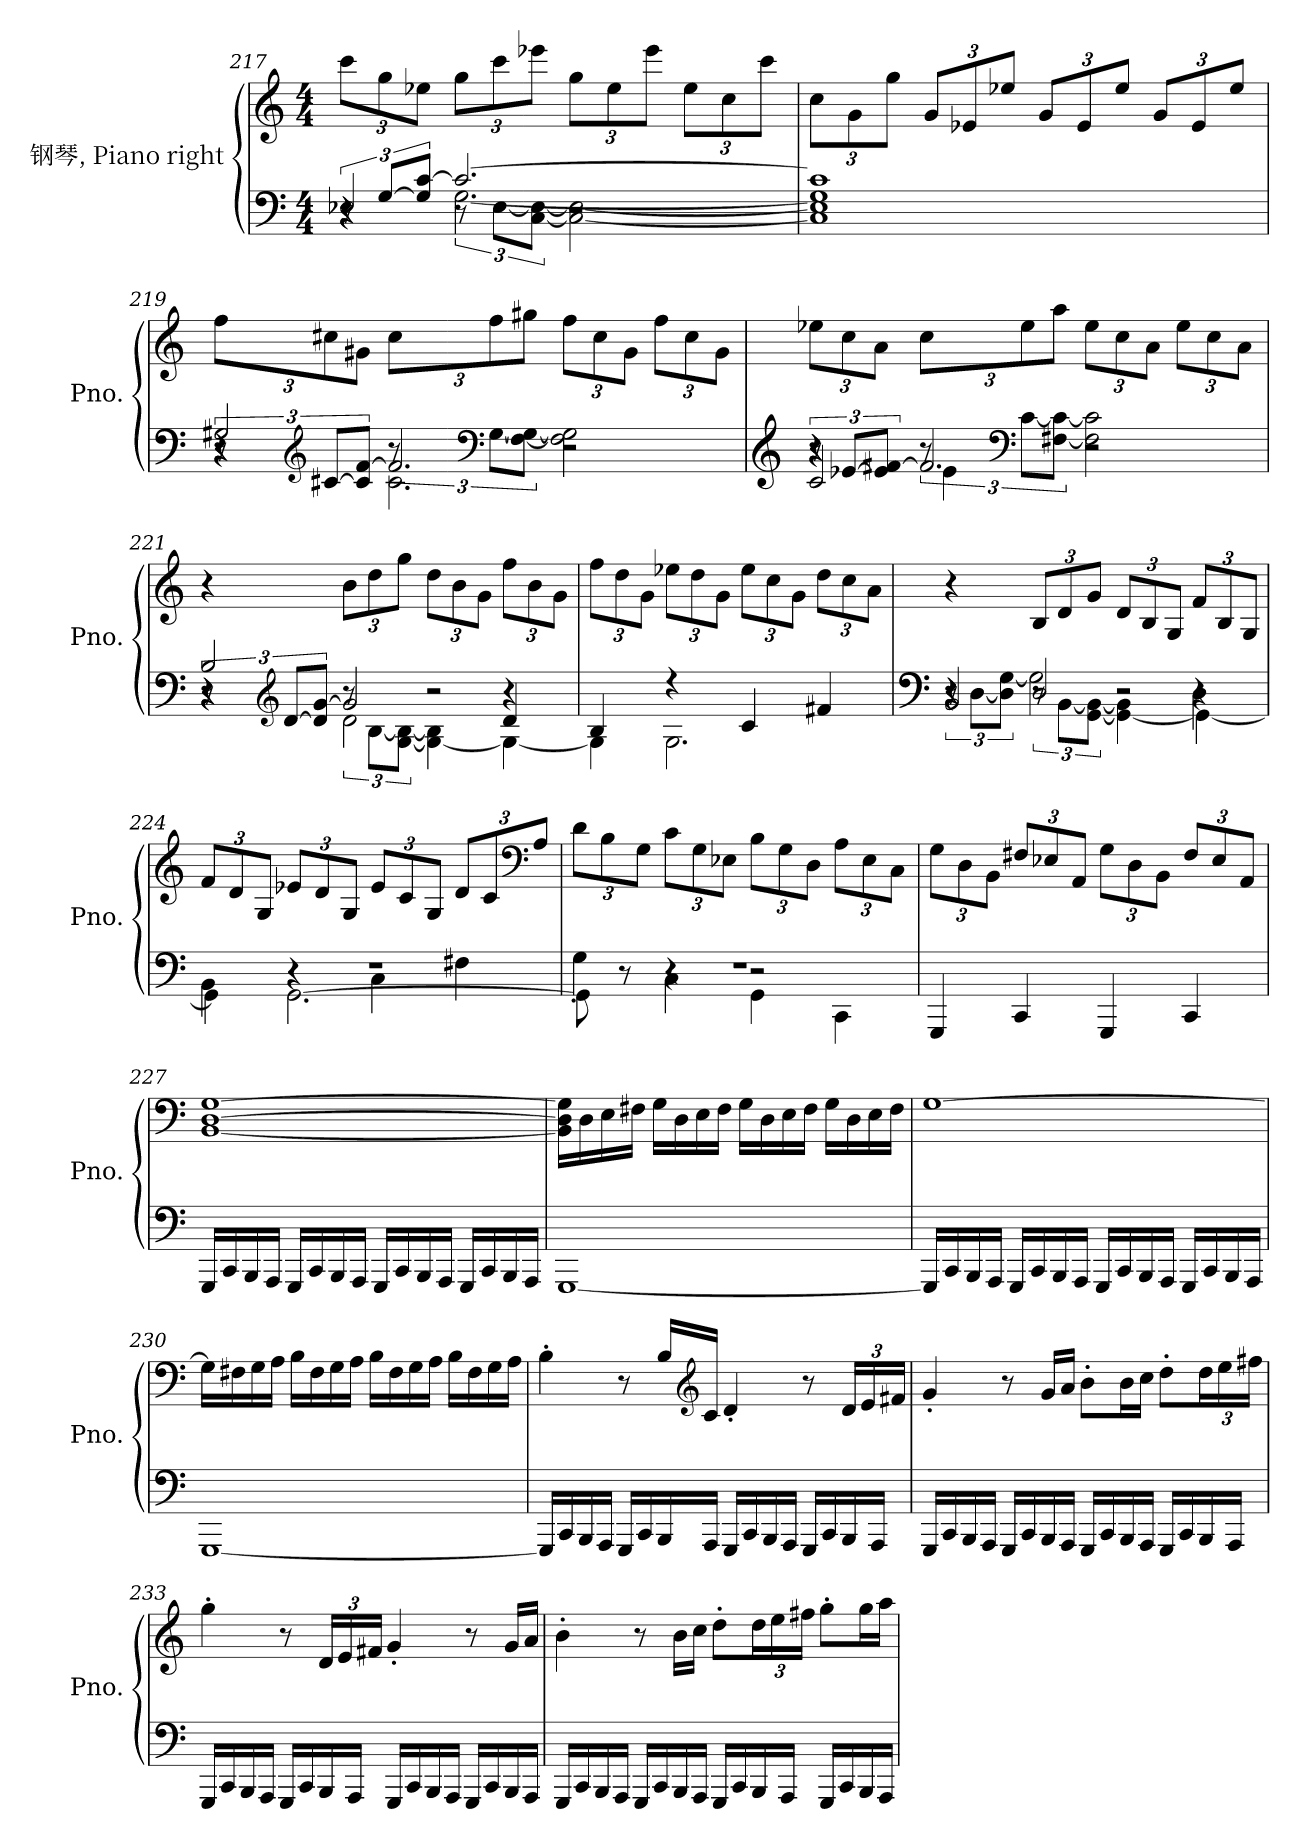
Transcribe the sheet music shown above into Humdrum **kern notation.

**kern	**kern
*part1	*part1
*staff2	*staff1
*I"钢琴, Piano right	*
*I'Pno.	*
*clefF4	*clefG2
*k[]	*k[]
*M4/4	*M4/4
*MM151	*MM151
=217	=217
*^	*
*	*^	*
*	*	*^	*
*	*	*	*	*Xbrackettup
12r	4r	2E-X/	4r	12ccc\L
[12G/L	.	.	.	12gg\
12G/] [12c/J	.	.	.	12ee-X\J
2.c/_	[2.G\	.	12r	12gg\L
.	.	.	[12E-\L	12ccc\
.	.	.	[12C\ 12E-\_J	12eee-X\J
.	.	2r	2C\_ 2E-\_	12gg\L
.	.	.	.	12ee-\
.	.	.	.	12eee-\J
.	.	.	.	12ee-\L
.	.	.	.	12cc\
.	.	.	.	12ccc\J
*	*	*v	*v	*
=218	=218	=218	=218
1c]	1G]	1C] 1E-]	12cc\L
.	.	.	12g\
.	.	.	12gg\J
.	.	.	12g/L
.	.	.	12e-X/
.	.	.	12ee-X/J
.	.	.	12g/L
.	.	.	12e-/
.	.	.	12ee-/J
.	.	.	12g/L
.	.	.	12e-/
*	*	*	*MM137
.	.	.	12ee-/J
*v	*v	*v	*
!!LO:PB:g=z
=219	=219
*	*MM151
*^	*
*	*^	*
*	*	*^	*
12r	4r	2G#X/	4r	12ff\L
*clefG2	*	*	*	*
[12c#X/L	.	.	.	12cc#X\
12c#/] [12f/J	.	.	.	12g#X\J
2.f/]	2.c#\	.	12r	12cc#\L
*clefF4	*	*	*	*
.	.	.	[12G#\L	12ff\
.	.	.	[12F\ 12G#\_J	12gg#X\J
.	.	2r	2F\] 2G#\]	12ff\L
.	.	.	.	12cc#\
.	.	.	.	12g#\J
.	.	.	.	12ff\L
.	.	.	.	12cc#\
.	.	.	.	12g#\J
=220	=220	=220	=220	=220
*clefG2	*	*	*	*
12r	4r	2c/	4r	12ee-X\L
[12e-X/L	.	.	.	12cc\
12e-/] [12f#X/J	.	.	.	12a\J
2.f#/]	4e-\	.	12r	12cc\L
*clefF4	*	*	*	*
.	.	.	[12c\L	12ee-\
.	.	.	[12F#X\ 12c\_J	12aa\J
.	2r	2r	2F#\] 2c\]	12ee-\L
.	.	.	.	12cc\
.	.	.	.	12a\J
.	.	.	.	12ee-\L
.	.	.	.	12cc\
.	.	.	.	12a\J
!!LO:LB:g=z
=221	=221	=221	=221	=221
12r	4r	2B/	4r	4r
*clefG2	*	*	*	*
[12d/L	.	.	.	.
12d/] [12g/J	.	.	.	.
2g/]	2d\	.	12r	12b\L
.	.	.	[12B\L	12dd\
.	.	.	[12G\ 12B\_J	12gg\J
*	*	*	*	*MM151
.	.	2r	4G\_ 4B\]	12dd\L
.	.	.	.	12b\
*	*	*	*	*MM126
.	.	.	.	12g\J
*	*	*	*	*MM151
4d/	4r	.	4G\_	12ff\L
.	.	.	.	12b\
*	*	*	*	*MM140
.	.	.	.	12g\J
*v	*v	*v	*v	*
=222	=222
*	*MM151
*^	*
4B/	4G\]	12ff\L
.	.	12dd\
*	*	*MM142
.	.	12g\J
*	*	*MM151
4r	2.G\	12ee-X\L
.	.	12dd\
*	*	*MM142
.	.	12g\J
*	*	*MM151
4c/	.	12ee-\L
.	.	12cc\
*	*	*MM143
.	.	12g\J
*	*	*MM151
4f#X/	.	12dd\L
.	.	12cc\
*	*	*MM121
.	.	12a\J
*v	*v	*
=223	=223
*clefF4	*
*	*MM151
*^	*
*	*^	*
*	*	*^	*
4r	12r	2BB/	4r	4r
.	[12D\L	.	.	.
.	12D\] [12G\J	.	.	.
2D/	2G\]	.	12r	12B/L
.	.	.	[12BB\L	12d/
.	.	.	[12GG\ 12BB\_J	12g/J
*	*	*	*	*MM151
.	.	2r	4GG\_ 4BB\]	12d/L
.	.	.	.	12B/
*	*	*	*	*MM126
.	.	.	.	12G/J
*	*	*	*	*MM151
4r	4D\	.	4GG\_	12f/L
.	.	.	.	12B/
*	*	*	*	*MM140
.	.	.	.	12G/J
*v	*v	*v	*v	*
!!LO:LB:g=z
=224	=224
*	*MM151
*^	*
*	*^	*
1r	4BB\	4GG\]	12f/L
.	.	.	12d/
*	*	*	*MM142
.	.	.	12G/J
*	*	*	*MM151
.	4r	[2.GG\	12e-X/L
.	.	.	12d/
*	*	*	*MM142
.	.	.	12G/J
*	*	*	*MM151
.	4C\	.	12e-/L
.	.	.	12c/
*	*	*	*MM143
.	.	.	12G/J
*	*	*	*MM151
.	4F#X\	.	12d/L
.	.	.	12c/
*	*	*	*clefF4
*	*	*	*MM144
.	.	.	12A/J
=225	=225	=225	=225
*	*	*	*MM151
1r	4G'\	8GG\]	12d\L
.	.	.	12B\
.	.	8r	.
*	*	*	*MM142
.	.	.	12G\J
*	*	*	*MM150
.	4C\	4r	12c\L
.	.	.	12G\
*	*	*	*MM140
.	.	.	12E-X\J
*	*	*	*MM149
.	4GG\	2r	12B\L
.	.	.	12G\
*	*	*	*MM140
.	.	.	12D\J
*	*	*	*MM148
.	4CC\	.	12A\L
.	.	.	12E-\
*	*	*	*MM139
.	.	.	12C\J
*v	*v	*v	*
=226	=226
*	*MM147
4GGG/	12G\L
.	12D\
*	*MM138
.	12BB\J
*	*MM145
4CC/	12F#X/L
.	12E-X/
*	*MM138
.	12AA/J
*	*MM145
4GGG/	12G\L
.	12D\
*	*MM138
.	12BB\J
*	*MM143
4CC/	12F#/L
.	12E-/
*	*MM136
.	12AA/J
!!LO:LB:g=z
=227	=227
*	*MM150
16GGG/LL	[1BB [1D [1G
16CC/	.
16BBB/	.
16AAA/JJ	.
16GGG/LL	.
16CC/	.
16BBB/	.
16AAA/JJ	.
16GGG/LL	.
16CC/	.
16BBB/	.
16AAA/JJ	.
16GGG/LL	.
16CC/	.
16BBB/	.
16AAA/JJ	.
=228	=228
*	*MM140
[1GGG	16BB\] 16D\] 16G\]LL
*	*MM150
.	16D\
.	16E\
.	16F#X\JJ
.	16G\LL
.	16D\
.	16E\
.	16F#\JJ
.	16G\LL
.	16D\
.	16E\
.	16F#\JJ
.	16G\LL
.	16D\
.	16E\
.	16F#\JJ
!!LO:LB:g=z
=229	=229
*	*MM139
16GGG/LL]	[1G
16CC/	.
16BBB/	.
16AAA/JJ	.
16GGG/LL	.
16CC/	.
16BBB/	.
16AAA/JJ	.
16GGG/LL	.
16CC/	.
16BBB/	.
16AAA/JJ	.
16GGG/LL	.
16CC/	.
16BBB/	.
16AAA/JJ	.
=230	=230
*	*MM140
[1GGG	16G\LL]
*	*MM150
.	16F#X\
.	16G\
.	16A\JJ
.	16B\LL
.	16F#\
.	16G\
.	16A\JJ
.	16B\LL
.	16F#\
.	16G\
.	16A\JJ
.	16B\LL
.	16F#\
.	16G\
.	16A\JJ
!!LO:LB:g=z
=231	=231
16GGG/LL]	4B'\
16CC/	.
16BBB/	.
16AAA/JJ	.
16GGG/LL	8r
16CC/	.
16BBB/	16B/LL
*	*clefG2
16AAA/JJ	16c/JJ
16GGG/LL	4d'/
16CC/	.
16BBB/	.
16AAA/JJ	.
16GGG/LL	8r
16CC/	.
16BBB/	24d/LL
.	24e/
16AAA/JJ	.
.	24f#X/JJ
!!LO:PB:g=z
=232	=232
*	*MM151
16GGG/LL	4g'/
16CC/	.
16BBB/	.
16AAA/JJ	.
16GGG/LL	8r
16CC/	.
*	*MM156
16BBB/	16g/LL
16AAA/JJ	16a/JJ
*	*MM151
16GGG/LL	8b'\L
16CC/	.
*	*MM156
16BBB/	16b\L
16AAA/JJ	16cc\JJ
*	*MM151
16GGG/LL	8dd'\L
16CC/	.
*	*MM156
16BBB/	24dd\L
.	24ee\
16AAA/JJ	.
.	24ff#X\JJ
=233	=233
*	*MM151
16GGG/LL	4gg'\
16CC/	.
16BBB/	.
16AAA/JJ	.
16GGG/LL	8r
16CC/	.
*	*MM157
16BBB/	24d/LL
.	24e/
16AAA/JJ	.
.	24f#X/JJ
*	*MM151
16GGG/LL	4g'/
16CC/	.
16BBB/	.
16AAA/JJ	.
16GGG/LL	8r
16CC/	.
*	*MM158
16BBB/	16g/LL
16AAA/JJ	16a/JJ
!!LO:LB:g=z
=234	=234
*	*MM152
16GGG/LL	4b'\
16CC/	.
16BBB/	.
16AAA/JJ	.
16GGG/LL	8r
16CC/	.
*	*MM159
16BBB/	16b\LL
16AAA/JJ	16cc\JJ
*	*MM152
16GGG/LL	8dd'\L
16CC/	.
*	*MM159
16BBB/	24dd\L
.	24ee\
16AAA/JJ	.
.	24ff#X\JJ
*	*MM153
16GGG/LL	8gg'\L
16CC/	.
*	*MM159
16BBB/	16gg\L
16AAA/JJ	16aa\JJ
=	=
*-	*-
